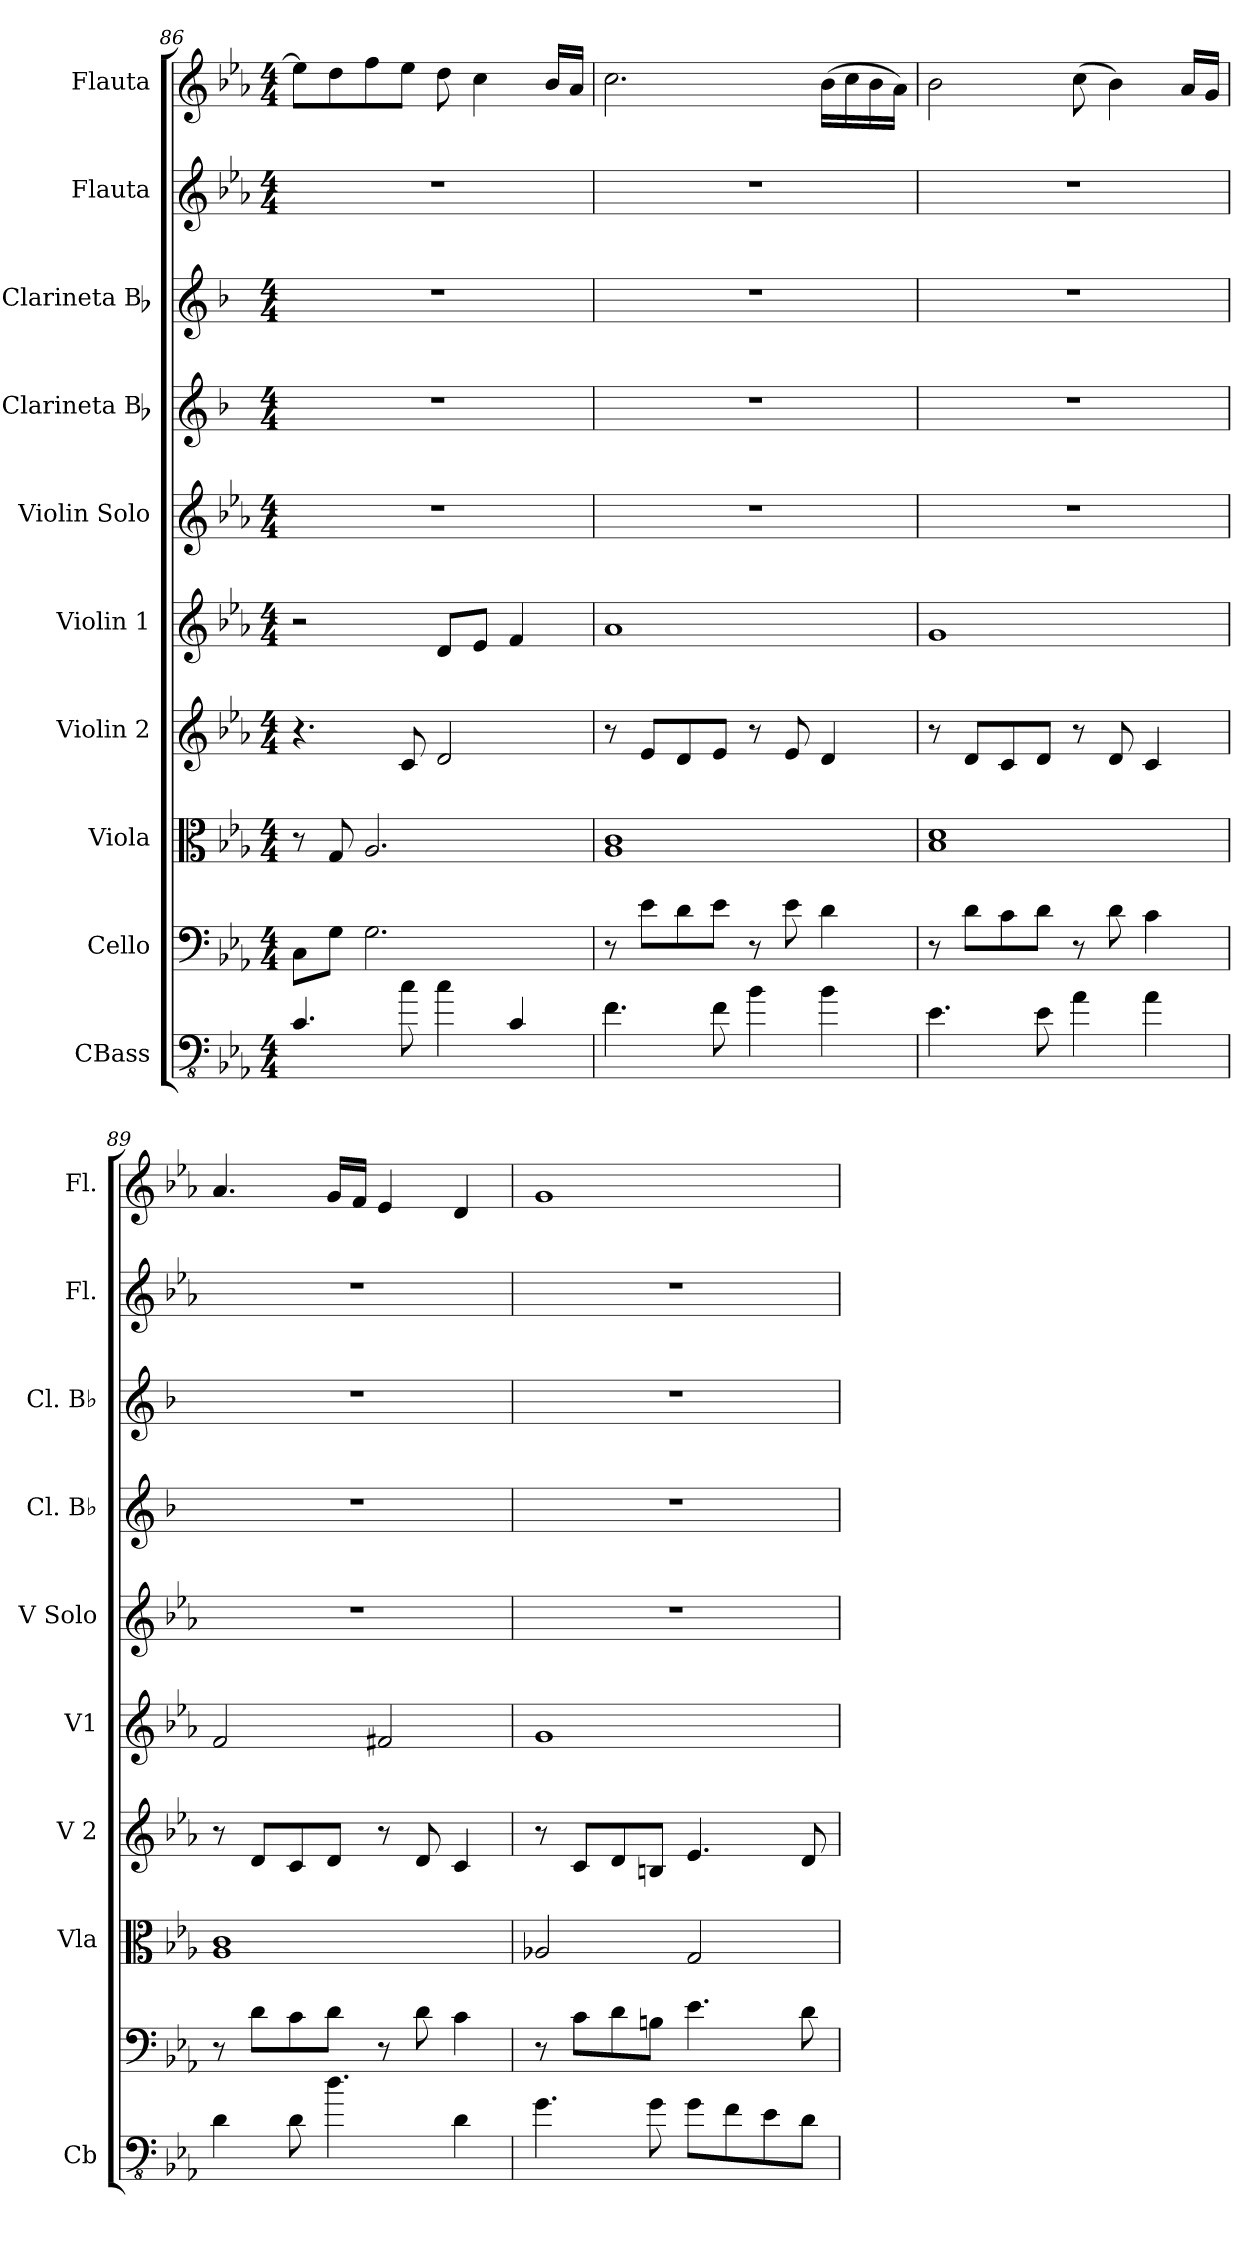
**kern	**kern	**kern	**kern	**kern	**kern	**kern	**kern	**kern	**kern
*part10	*part9	*part8	*part7	*part6	*part5	*part4	*part3	*part2	*part1
*staff10	*staff9	*staff8	*staff7	*staff6	*staff5	*staff4	*staff3	*staff2	*staff1
*I"CBass	*I"Cello	*I"Viola	*I"Violin 2	*I"Violin 1	*I"Violin Solo	*I"Clarineta Bb	*I"Clarineta Bb	*I"Flauta	*I"Flauta
*I'Cb	*	*I'Vla	*I'V 2	*I'V1	*I'V Solo	*I'Cl. Bb	*I'Cl. Bb	*I'Fl.	*I'Fl.
*clefFv4	*clefF4	*clefC3	*clefG2	*clefG2	*clefG2	*clefG2	*clefG2	*clefG2	*clefG2
*ITrd7c12	*	*	*	*	*	*ITrd1c2	*ITrd1c2	*	*
*k[b-e-a-]	*k[b-e-a-]	*k[b-e-a-]	*k[b-e-a-]	*k[b-e-a-]	*k[b-e-a-]	*k[b-e-a-]	*k[b-e-a-]	*k[b-e-a-]	*k[b-e-a-]
*M4/4	*M4/4	*M4/4	*M4/4	*M4/4	*M4/4	*M4/4	*M4/4	*M4/4	*M4/4
=86	=86	=86	=86	=86	=86	=86	=86	=86	=86
4.CC/	8C\L	8r	4.r	2r	1r	1r	1r	1r	8ee-\L]
.	8G\J	8G/	.	.	.	.	.	.	8dd\
.	2.G\	2.A-/	.	.	.	.	.	.	8ff\
8C\	.	.	8c/	.	.	.	.	.	8ee-\J
4C\	.	.	2d/	8d/L	.	.	.	.	8dd\
.	.	.	.	8e-/J	.	.	.	.	4cc\
4CC/	.	.	.	4f/	.	.	.	.	.
.	.	.	.	.	.	.	.	.	16b-/LL
.	.	.	.	.	.	.	.	.	16a-/JJ
=87	=87	=87	=87	=87	=87	=87	=87	=87	=87
4.FF\	8r	1A- 1c	8r	1a-	1r	1r	1r	1r	2.cc\
.	8e-\L	.	8e-/L	.	.	.	.	.	.
.	8d\	.	8d/	.	.	.	.	.	.
8FF\	8e-\J	.	8e-/J	.	.	.	.	.	.
4BB-\	8r	.	8r	.	.	.	.	.	.
.	8e-\	.	8e-/	.	.	.	.	.	.
4BB-\	4d\	.	4d/	.	.	.	.	.	(16b-\LL
.	.	.	.	.	.	.	.	.	16cc\
.	.	.	.	.	.	.	.	.	16b-\
.	.	.	.	.	.	.	.	.	16a-\JJ)
=88	=88	=88	=88	=88	=88	=88	=88	=88	=88
4.EE-\	8r	1B- 1d	8r	1g	1r	1r	1r	1r	2b-\
.	8d\L	.	8d/L	.	.	.	.	.	.
.	8c\	.	8c/	.	.	.	.	.	.
8EE-\	8d\J	.	8d/J	.	.	.	.	.	.
4AA-\	8r	.	8r	.	.	.	.	.	(8cc\
.	8d\	.	8d/	.	.	.	.	.	4b-\)
4AA-\	4c\	.	4c/	.	.	.	.	.	.
.	.	.	.	.	.	.	.	.	16a-/LL
.	.	.	.	.	.	.	.	.	16g/JJ
!!LO:PB:g=z
=89	=89	=89	=89	=89	=89	=89	=89	=89	=89
4DD\	8r	1A- 1c	8r	2f/	1r	1r	1r	1r	4.a-/
.	8d\L	.	8d/L	.	.	.	.	.	.
8DD\	8c\	.	8c/	.	.	.	.	.	.
4.D\	8d\J	.	8d/J	.	.	.	.	.	16g/LL
.	.	.	.	.	.	.	.	.	16f/JJ
.	8r	.	8r	2f#X/	.	.	.	.	4e-/
.	8d\	.	8d/	.	.	.	.	.	.
4DD\	4c\	.	4c/	.	.	.	.	.	4d/
=90	=90	=90	=90	=90	=90	=90	=90	=90	=90
4.GG\	8r	2A-X/	8r	1g	1r	1r	1r	1r	1g
.	8c\L	.	8c/L	.	.	.	.	.	.
.	8d\	.	8d/	.	.	.	.	.	.
8GG\	8Bn\J	.	8Bn/J	.	.	.	.	.	.
8GG\L	4.e-\	2G/	4.e-/	.	.	.	.	.	.
8FF\	.	.	.	.	.	.	.	.	.
8EE-\	.	.	.	.	.	.	.	.	.
8DD\J	8d\	.	8d/	.	.	.	.	.	.
=	=	=	=	=	=	=	=	=	=
*-	*-	*-	*-	*-	*-	*-	*-	*-	*-
